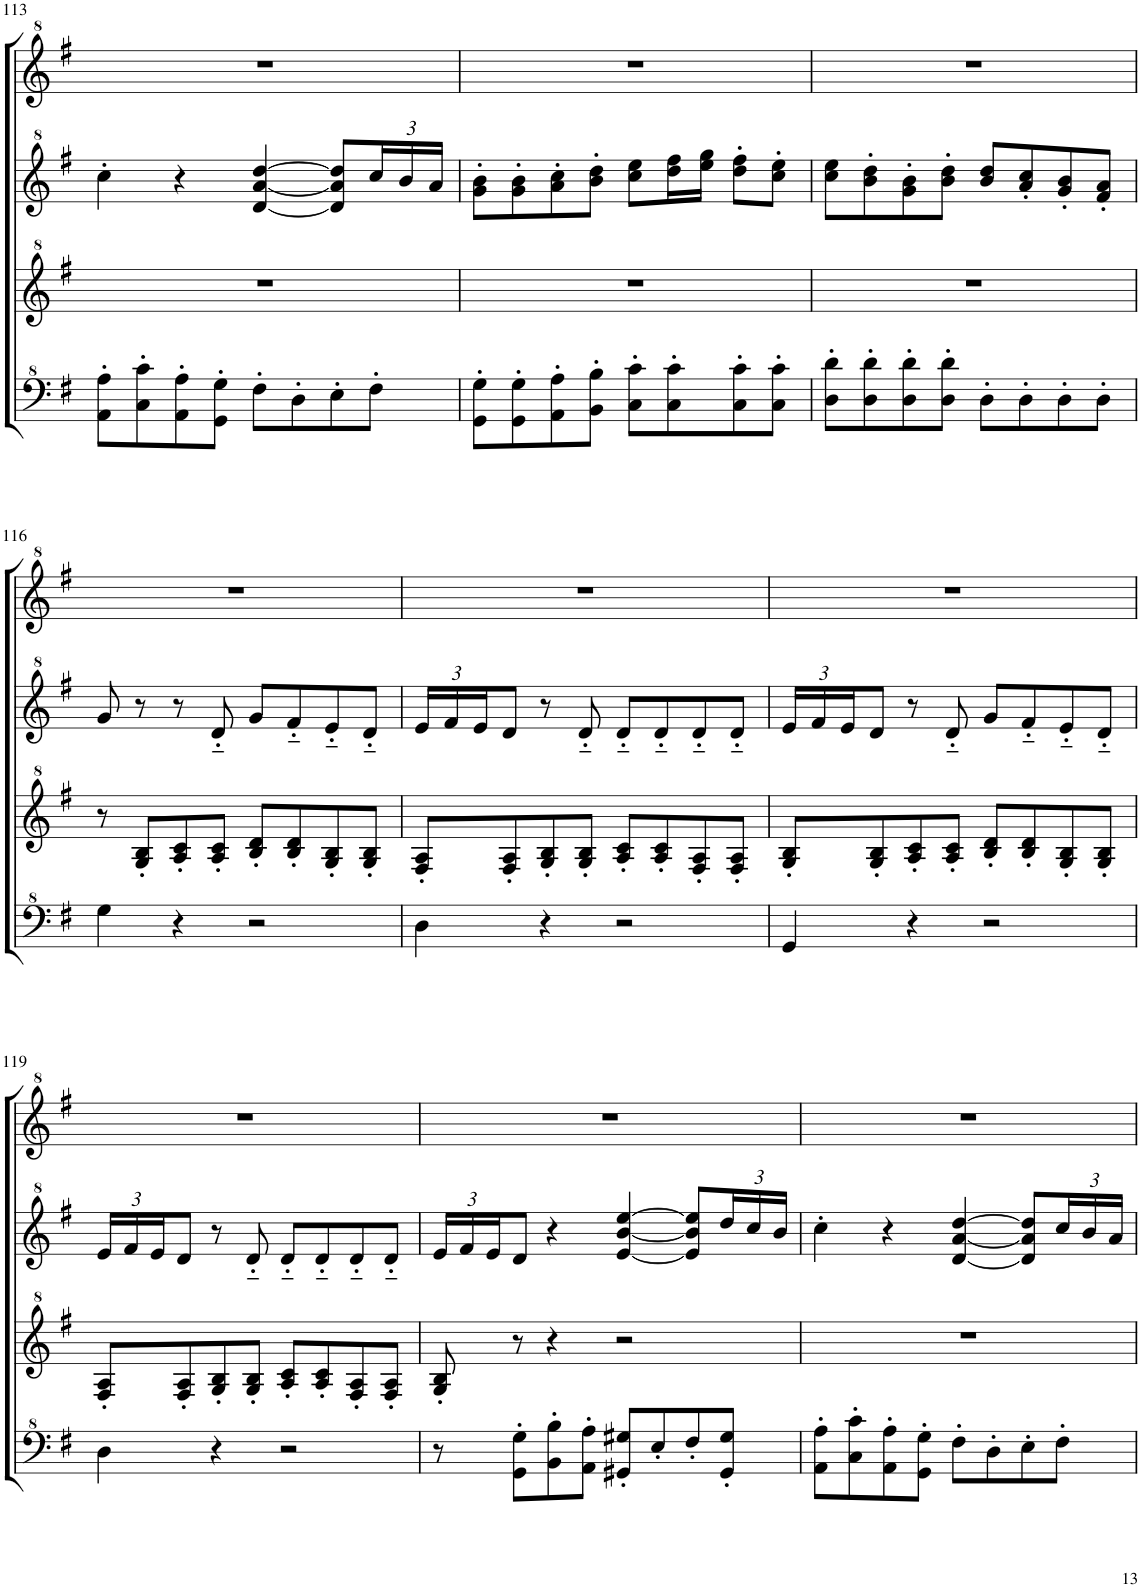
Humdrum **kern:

**kern	**kern	**kern	**kern
*part1	*part1	*part1	*part1
*staff4	*staff3	*staff2	*staff1
*I"Model III	*	*	*
!!LO:PB:g=z
*clefF^4	*clefG^2	*clefG^2	*clefG^2
*k[f#]	*k[f#]	*k[f#]	*k[f#]
*M4/4	*M4/4	*M4/4	*M4/4
*met(c)	*met(c)	*met(c)	*met(c)
=113	=113	=113	=113
8A\' 8a\'L	1r	4ccc'\	1r
8c\' 8cc\'	.	.	.
8A\' 8a\'	.	4r	.
8G\' 8g\'J	.	.	.
8f#'\L	.	[4dd/ [4aa/ [4ddd/	.
8d'\	.	.	.
8e'\	.	8dd/] 8aa/] 8ddd/]L	.
*	*	*Xbrackettup	*
8f#'\J	.	24ccc/L	.
.	.	24bb/	.
.	.	24aa/JJ	.
=114	=114	=114	=114
8G\' 8g\'L	1r	8gg\' 8bb\'L	1r
8G\' 8g\'	.	8gg\' 8bb\'	.
8A\' 8a\'	.	8aa\' 8ccc\'	.
8B\' 8b\'J	.	8bb\' 8ddd\'J	.
8c\' 8cc\'L	.	8ccc\ 8eee\L	.
8c\' 8cc\'	.	16ddd\ 16fff#\L	.
.	.	16eee\ 16ggg\JJ	.
8c\' 8cc\'	.	8ddd\' 8fff#\'L	.
8c\' 8cc\'J	.	8ccc\' 8eee\'J	.
=115	=115	=115	=115
8d\' 8dd\'L	1r	8ccc\ 8eee\L	1r
8d\' 8dd\'	.	8bb\' 8ddd\'	.
8d\' 8dd\'	.	8gg\' 8bb\'	.
8d\' 8dd\'J	.	8bb\' 8ddd\'J	.
8d'\L	.	8bb/ 8ddd/L	.
8d'\	.	8aa/' 8ccc/'	.
8d'\	.	8gg/' 8bb/'	.
8d'\J	.	8ff#/' 8aa/'J	.
!!LO:LB:g=z
=116	=116	=116	=116
4g\	8r	8gg/	1r
.	8g/' 8b/'L	8r	.
4r	8a/' 8cc/'	8r	.
.	8a/' 8cc/'J	8dd'~/	.
2r	8b/' 8dd/'L	8gg/L	.
.	8b/' 8dd/'	8ff#'~/	.
.	8g/' 8b/'	8ee'~/	.
.	8g/' 8b/'J	8dd'~/J	.
=117	=117	=117	=117
4d\	8f#/' 8a/'L	24ee/LL	1r
.	.	24ff#/	.
.	.	24ee/J	.
.	8f#/' 8a/'	8dd/J	.
4r	8g/' 8b/'	8r	.
.	8g/' 8b/'J	8dd'~/	.
2r	8a/' 8cc/'L	8dd'~/L	.
.	8a/' 8cc/'	8dd'~/	.
.	8f#/' 8a/'	8dd'~/	.
.	8f#/' 8a/'J	8dd'~/J	.
=118	=118	=118	=118
4G/	8g/' 8b/'L	24ee/LL	1r
.	.	24ff#/	.
.	.	24ee/J	.
.	8g/' 8b/'	8dd/J	.
4r	8a/' 8cc/'	8r	.
.	8a/' 8cc/'J	8dd'~/	.
2r	8b/' 8dd/'L	8gg/L	.
.	8b/' 8dd/'	8ff#'~/	.
.	8g/' 8b/'	8ee'~/	.
.	8g/' 8b/'J	8dd'~/J	.
!!LO:LB:g=z
=119	=119	=119	=119
4d\	8f#/' 8a/'L	24ee/LL	1r
.	.	24ff#/	.
.	.	24ee/J	.
.	8f#/' 8a/'	8dd/J	.
4r	8g/' 8b/'	8r	.
.	8g/' 8b/'J	8dd'~/	.
2r	8a/' 8cc/'L	8dd'~/L	.
.	8a/' 8cc/'	8dd'~/	.
.	8f#/' 8a/'	8dd'~/	.
.	8f#/' 8a/'J	8dd'~/J	.
=120	=120	=120	=120
8r	8g/' 8b/'	24ee/LL	1r
.	.	24ff#/	.
.	.	24ee/J	.
8G\' 8g\'L	8r	8dd/J	.
8B\' 8b\'	4r	4r	.
8A\' 8a\'J	.	.	.
8G#X/' 8g#X/'L	2r	[4ee/ [4bb/ [4eee/	.
8e'/	.	.	.
8f#'/	.	8ee/] 8bb/] 8eee/]L	.
8G#/' 8g#/'J	.	24ddd/L	.
.	.	24ccc/	.
.	.	24bb/JJ	.
=121	=121	=121	=121
8A\' 8a\'L	1r	4ccc'\	1r
8c\' 8cc\'	.	.	.
8A\' 8a\'	.	4r	.
8G\' 8g\'J	.	.	.
8f#'\L	.	[4dd/ [4aa/ [4ddd/	.
8d'\	.	.	.
8e'\	.	8dd/] 8aa/] 8ddd/]L	.
8f#'\J	.	24ccc/L	.
.	.	24bb/	.
.	.	24aa/JJ	.
=	=	=	=
*-	*-	*-	*-
